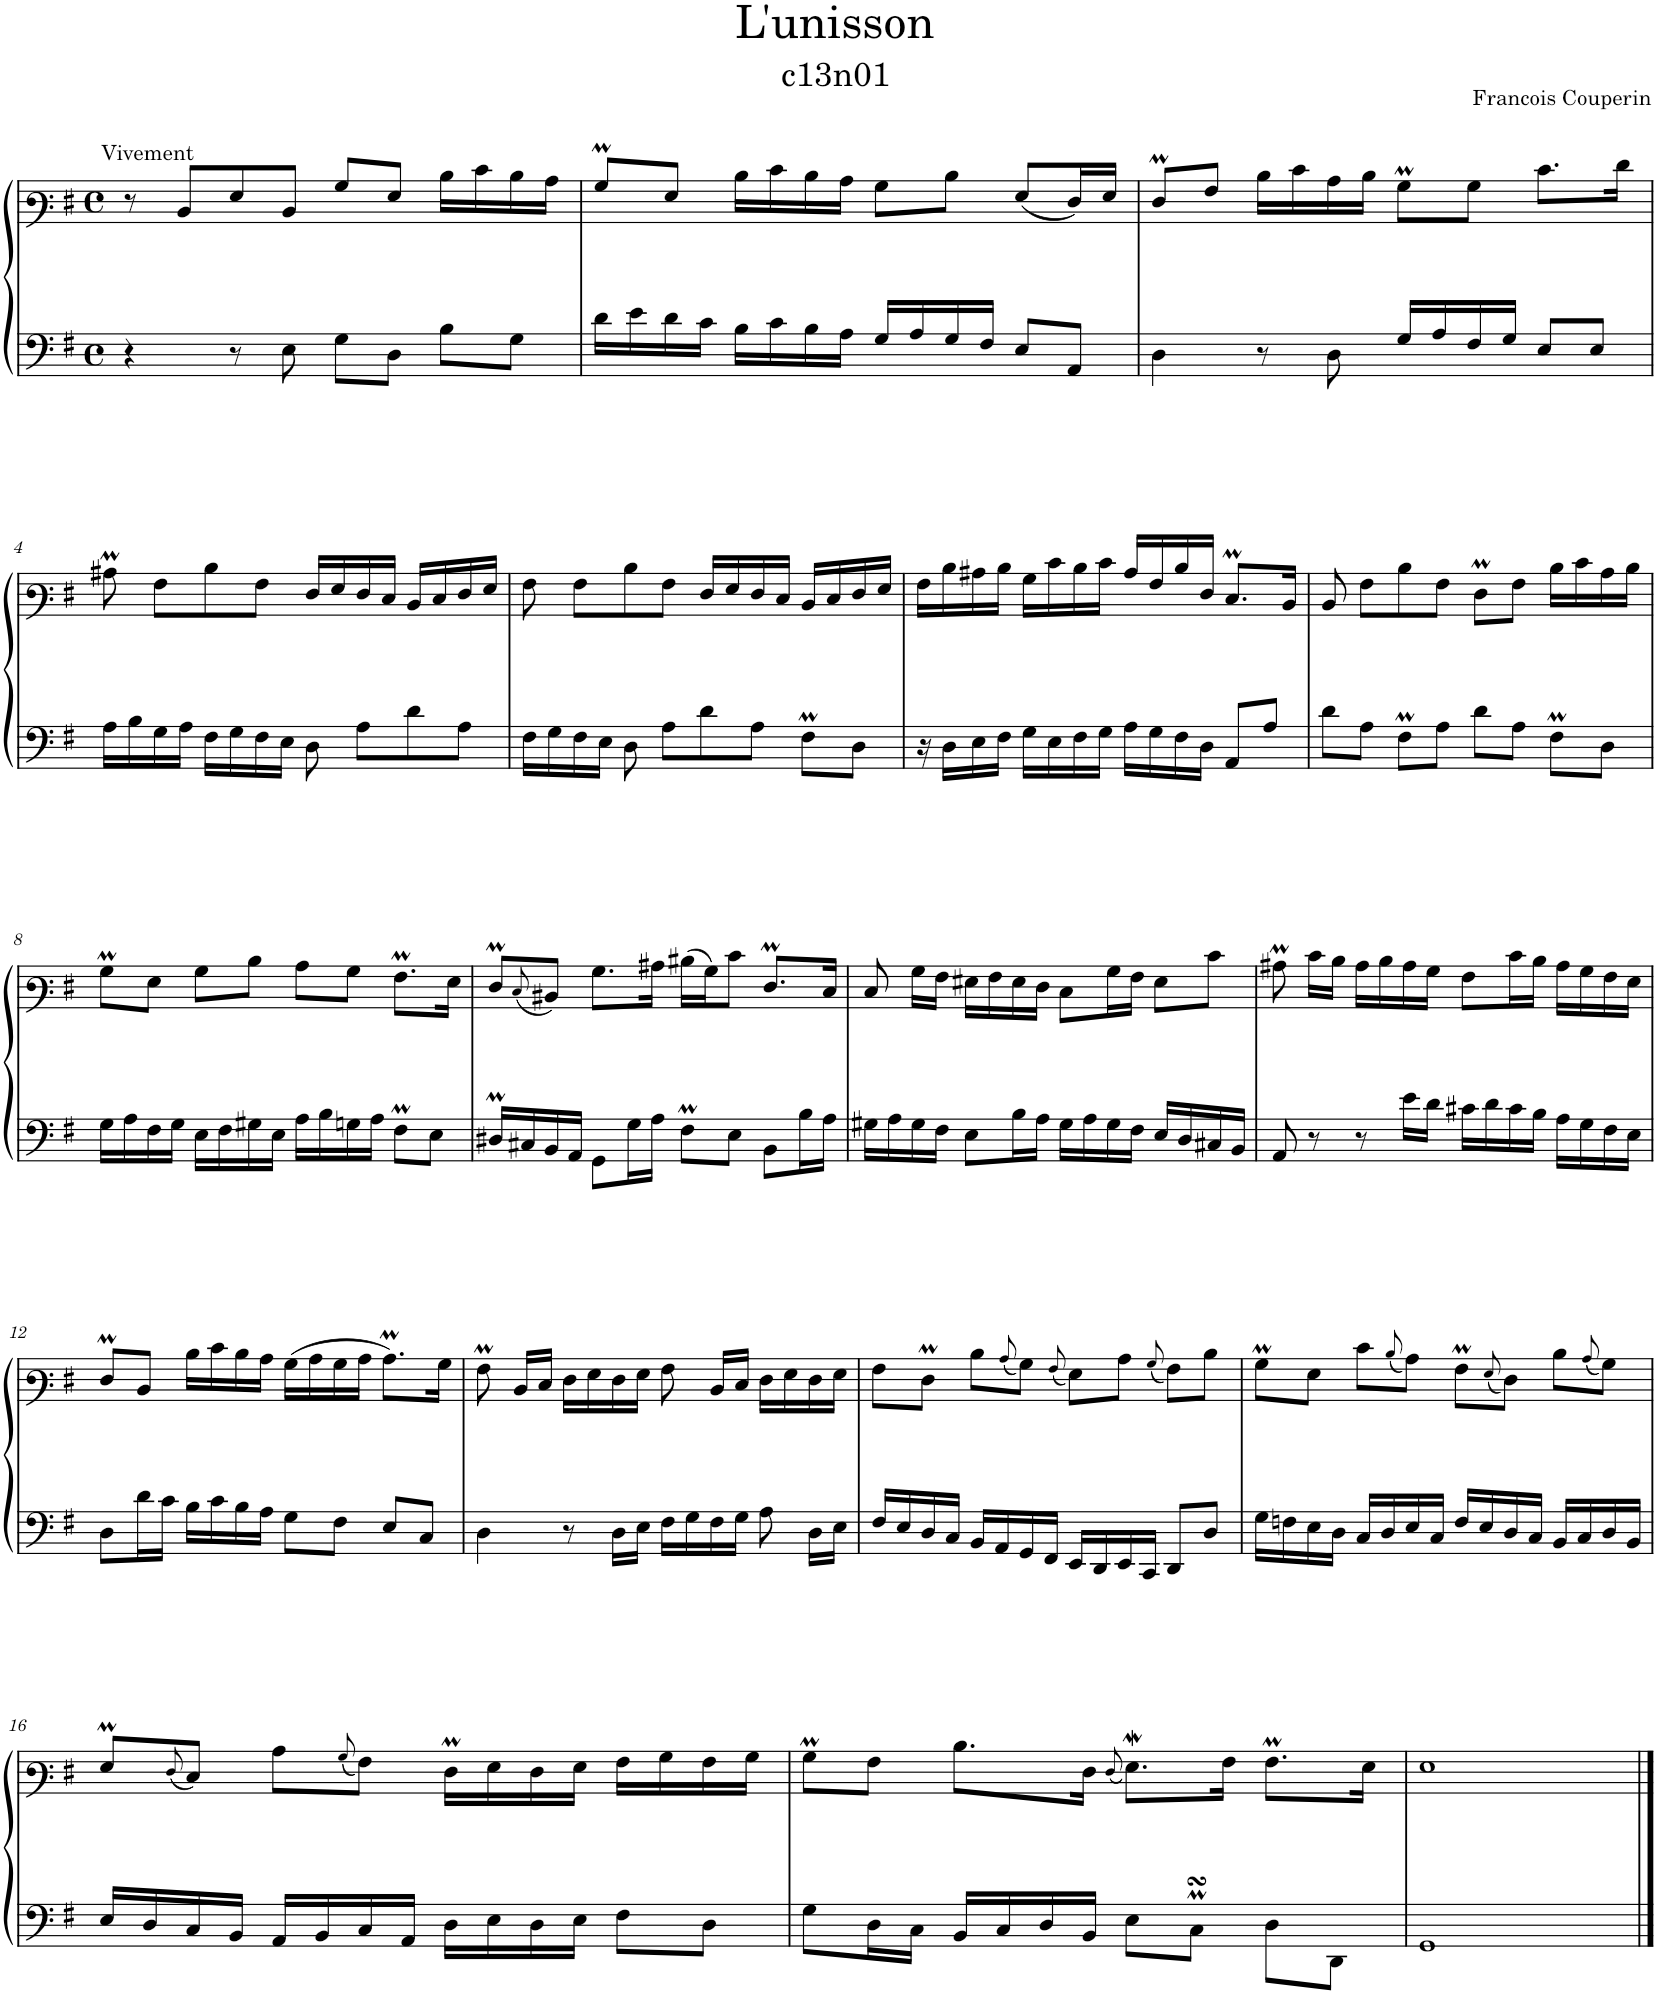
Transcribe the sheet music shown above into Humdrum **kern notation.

**kern	**kern
*part1	*part1
*staff2	*staff1
*I"Piano	*
*I'Pno.	*
*clefF4	*clefF3
*k[f#]	*k[f#]
*M4/4	*M4/4
*met(c)	*met(c)
=1	=1
!	!LO:TX:a:t=Vivement
4r	8r
.	8D/L
8r	8G/
8E\	8D/J
8G\L	8B/L
8D\J	8G/J
8B\L	16d\LL
.	16e\
8G\J	16d\
.	16c\JJ
=2	=2
16d\LL	8Bm/L
16e\	.
16d\	8G/J
16c\JJ	.
16B\LL	16d\LL
16c\	16e\
16B\	16d\
16A\JJ	16c\JJ
16G/LL	8B\L
16A/	.
16G/	8d\J
16F#/JJ	.
8E/L	(8G/L
8AA/J	16F#/L)
.	16G/JJ
=3	=3
4D\	8F#m/L
.	8A/J
8r	16d\LL
.	16e\
8D\	16c\
.	16d\JJ
16G/LL	8Bm\L
16A/	.
16F#/	8B\J
16G/JJ	.
8E/L	8.e\L
8E/J	.
.	16f#\Jk
!!LO:LB:g=z
=4	=4
16A\LL	8c#Xm\
16B\	.
16G\	8A\L
16A\JJ	.
16F#\LL	8d\
16G\	.
16F#\	8A\J
16E\JJ	.
8D\	16F#/LL
.	16G/
8A\L	16F#/
.	16E/JJ
8d\	16D/LL
.	16E/
8A\J	16F#/
.	16G/JJ
=5	=5
16F#\LL	8A\
16G\	.
16F#\	8A\L
16E\JJ	.
8D\	8d\
8A\L	8A\J
8d\	16F#/LL
.	16G/
8A\J	16F#/
.	16E/JJ
8F#m\L	16D/LL
.	16E/
8D\J	16F#/
.	16G/JJ
=6	=6
16r	16A\LL
16D\LL	16d\
16E\	16c#X\
16F#\JJ	16d\JJ
16G\LL	16B\LL
16E\	16e\
16F#\	16d\
16G\JJ	16e\JJ
16A\LL	16c#/LL
16G\	16A/
16F#\	16d/
16D\JJ	16F#/JJ
8AA/L	8.EM/L
8A/J	.
.	16D/Jk
=7	=7
8d\L	8D/
8A\J	8A\L
8F#m\L	8d\
8A\J	8A\J
8d\L	8F#m\L
8A\J	8A\J
8F#m\L	16d\LL
.	16e\
8D\J	16c\
.	16d\JJ
!!LO:LB:g=z
=8	=8
16G\LL	8Bm\L
16A\	.
16F#\	8G\J
16G\JJ	.
16E\LL	8B\L
16F#\	.
16G#X\	8d\J
16E\JJ	.
16A\LL	8c\L
16B\	.
16Gn\	8B\J
16A\JJ	.
8F#m\L	8.AM\L
8E\J	.
.	16G\Jk
=9	=9
16D#Xm/LL	8F#m/L
16C#X/	.
.	(8qE/
16BB/	8D#X/J)
16AA/JJ	.
8GG\L	8.B\L
16G\L	.
16A\JJ	16c#X\Jk
8F#m\L	(16d#X\LL
.	16B\J)
8E\J	8e\J
8BB\L	8.F#m/L
16B\L	.
16A\JJ	16E/Jk
=10	=10
16G#X\LL	8E/
16A\	.
16G#\	16B\LL
16F#\JJ	16A\JJ
8E\L	16G#X\LL
.	16A\
16B\L	16G#\
16A\JJ	16F#\JJ
16G#\LL	8E\L
16A\	.
16G#\	16B\L
16F#\JJ	16A\JJ
16E/LL	8G#\L
16D/	.
16C#X/	8e\J
16BB/JJ	.
=11	=11
8AA/	8c#Xm\
8r	16e\LL
.	16d\JJ
8r	16c#\LL
.	16d\
16e\LL	16c#\
16d\JJ	16B\JJ
16c#X\LL	8A\L
16d\	.
16c#\	16e\L
16B\JJ	16d\JJ
16A\LL	16c#\LL
16G\	16B\
16F#\	16A\
16E\JJ	16G\JJ
!!LO:LB:g=z
=12	=12
8D\L	8F#m/L
16d\L	8D/J
16c\JJ	.
16B\LL	16d\LL
16c\	16e\
16B\	16d\
16A\JJ	16c\JJ
8G\L	(16B\LL
.	16c\
8F#\J	16B\
.	16c\JJ
8E/L	8.cM\L)
8C/J	.
.	16B\Jk
=13	=13
4D\	8AM\
.	16D/LL
.	16E/JJ
8r	16F#\LL
.	16G\
16D\LL	16F#\
16E\JJ	16G\JJ
16F#\LL	8A\
16G\	.
16F#\	16D/LL
16G\JJ	16E/JJ
8A\	16F#\LL
.	16G\
16D\LL	16F#\
16E\JJ	16G\JJ
=14	=14
16F#/LL	8A\L
16E/	.
16D/	8F#m\J
16C/JJ	.
16BB/LL	8d\L
16AA/	.
.	(8qc/
16GG/	8B\J)
16FF#/JJ	.
.	(8qA/
16EE/LL	8G\L)
16DD/	.
16EE/	8c\J
16CC/JJ	.
.	(8qB/
8DD/L	8A\L)
8D/J	8d\J
=15	=15
16G\LL	8Bm\L
16Fn\	.
16E\	8G\J
16D\JJ	.
16C/LL	8e\L
16D/	.
.	(8qd/
16E/	8c\J)
16C/JJ	.
16F/LL	8AM\L
16E/	.
.	(8qG/
16D/	8F#\J)
16C/JJ	.
16BB/LL	8d\L
16C/	.
.	(8qc/
16D/	8B\J)
16BB/JJ	.
!!LO:LB:g=z
=16	=16
16E/LL	8GM/L
16D/	.
.	(8qF#/
16C/	8E/J)
16BB/JJ	.
16AA/LL	8c\L
16BB/	.
.	(8qB/
16C/	8A\J)
16AA/JJ	.
16D\LL	16F#m\LL
16E\	16G\
16D\	16F#\
16E\JJ	16G\JJ
8F#\L	16A\LL
.	16B\
8D\J	16A\
.	16B\JJ
=17	=17
8G\L	8Bm\L
16D\L	8A\J
16C\JJ	.
16BB/LL	8.d\L
16C/	.
16D/	.
16BB/JJ	16F#\Jk
.	(8qF#/
8E\L	8.Gw\L)
8CMsSSs\J	.
.	16A\Jk
8D\L	8.AM\L
8DD\J	.
.	16G\Jk
=18	=18
1GG	1G
==	==
*-	*-
